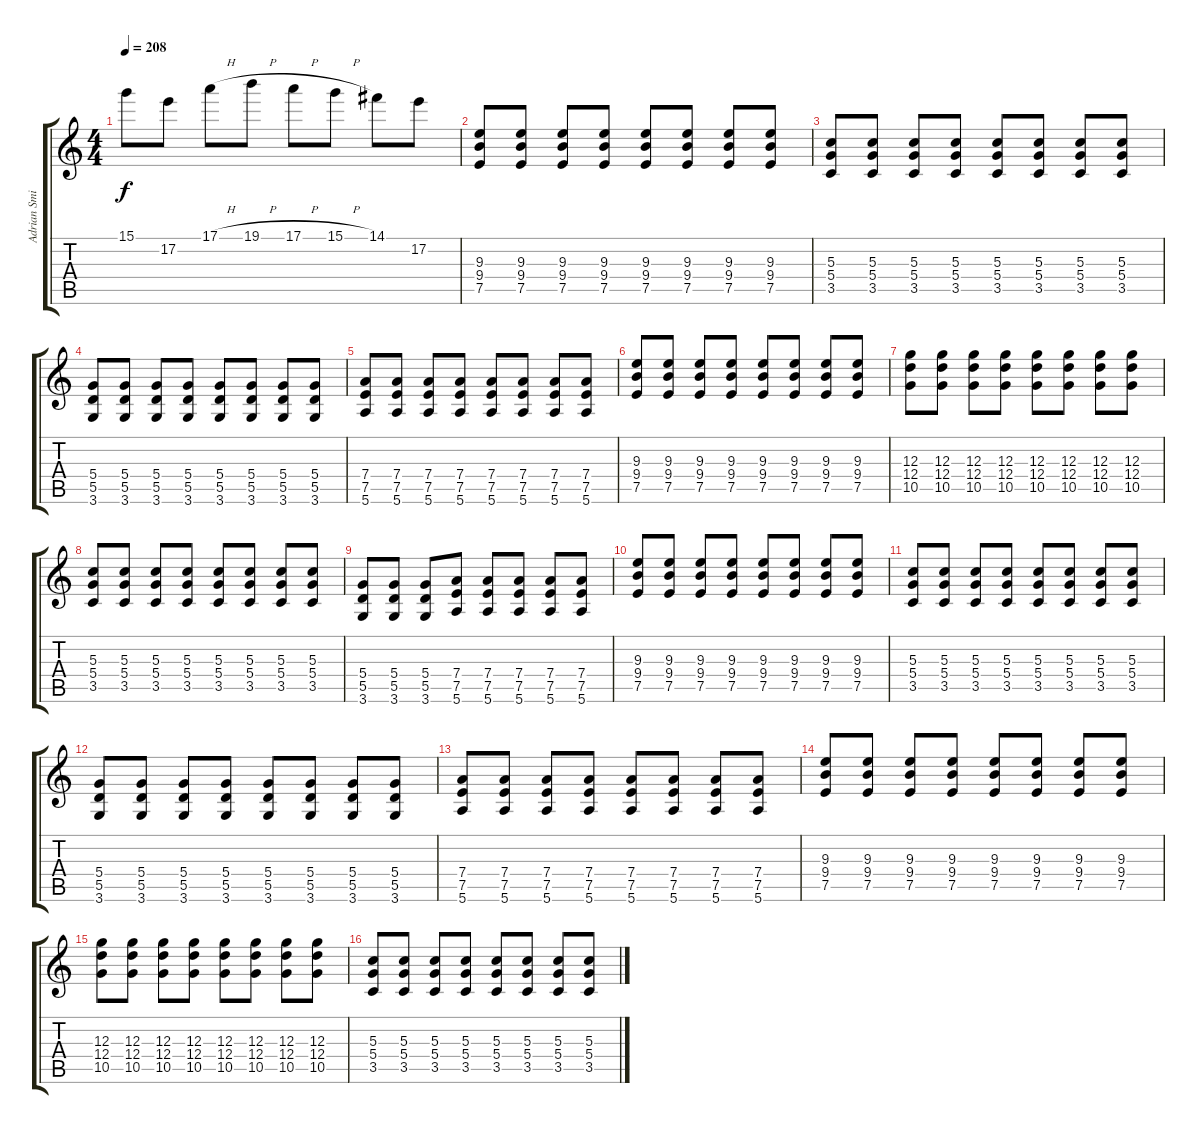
\track ("Adrian Smith" "Adrian Smi") {instrument distortionguitar}
\staff {score tabs}
\tuning (E4 B3 G3 D3 A2 E2) {hide}
\ts (4 4)
\tempo 208
\clef g2
\ks c
15.1.8{dy f} 17.2.8 17.1{h}.8 19.1{h}.8 17.1{h}.8 15.1{h}.8 14.1.8 17.2.8 |
(9.3 9.4 7.5).8 (9.3 9.4 7.5).8 (9.3 9.4 7.5).8 (9.3 9.4 7.5).8 (9.3 9.4 7.5).8 (9.3 9.4 7.5).8 (9.3 9.4 7.5).8 (9.3 9.4 7.5).8 |
(5.3 5.4 3.5).8 (5.3 5.4 3.5).8 (5.3 5.4 3.5).8 (5.3 5.4 3.5).8 (5.3 5.4 3.5).8 (5.3 5.4 3.5).8 (5.3 5.4 3.5).8 (5.3 5.4 3.5).8 |
(5.4 5.5 3.6).8 (5.4 5.5 3.6).8 (5.4 5.5 3.6).8 (5.4 5.5 3.6).8 (5.4 5.5 3.6).8 (5.4 5.5 3.6).8 (5.4 5.5 3.6).8 (5.4 5.5 3.6).8 |
(7.4 7.5 5.6).8 (7.4 7.5 5.6).8 (7.4 7.5 5.6).8 (7.4 7.5 5.6).8 (7.4 7.5 5.6).8 (7.4 7.5 5.6).8 (7.4 7.5 5.6).8 (7.4 7.5 5.6).8 |
(9.3 9.4 7.5).8 (9.3 9.4 7.5).8 (9.3 9.4 7.5).8 (9.3 9.4 7.5).8 (9.3 9.4 7.5).8 (9.3 9.4 7.5).8 (9.3 9.4 7.5).8 (9.3 9.4 7.5).8 |
(12.3 12.4 10.5).8 (12.3 12.4 10.5).8 (12.3 12.4 10.5).8 (12.3 12.4 10.5).8 (12.3 12.4 10.5).8 (12.3 12.4 10.5).8 (12.3 12.4 10.5).8 (12.3 12.4 10.5).8 |
(5.3 5.4 3.5).8 (5.3 5.4 3.5).8 (5.3 5.4 3.5).8 (5.3 5.4 3.5).8 (5.3 5.4 3.5).8 (5.3 5.4 3.5).8 (5.3 5.4 3.5).8 (5.3 5.4 3.5).8 |
(5.4 5.5 3.6).8 (5.4 5.5 3.6).8 (5.4 5.5 3.6).8 (7.4 7.5 5.6).8 (7.4 7.5 5.6).8 (7.4 7.5 5.6).8 (7.4 7.5 5.6).8 (7.4 7.5 5.6).8 |
(9.3 9.4 7.5).8 (9.3 9.4 7.5).8 (9.3 9.4 7.5).8 (9.3 9.4 7.5).8 (9.3 9.4 7.5).8 (9.3 9.4 7.5).8 (9.3 9.4 7.5).8 (9.3 9.4 7.5).8 |
(5.3 5.4 3.5).8 (5.3 5.4 3.5).8 (5.3 5.4 3.5).8 (5.3 5.4 3.5).8 (5.3 5.4 3.5).8 (5.3 5.4 3.5).8 (5.3 5.4 3.5).8 (5.3 5.4 3.5).8 |
(5.4 5.5 3.6).8 (5.4 5.5 3.6).8 (5.4 5.5 3.6).8 (5.4 5.5 3.6).8 (5.4 5.5 3.6).8 (5.4 5.5 3.6).8 (5.4 5.5 3.6).8 (5.4 5.5 3.6).8 |
(7.4 7.5 5.6).8 (7.4 7.5 5.6).8 (7.4 7.5 5.6).8 (7.4 7.5 5.6).8 (7.4 7.5 5.6).8 (7.4 7.5 5.6).8 (7.4 7.5 5.6).8 (7.4 7.5 5.6).8 |
(9.3 9.4 7.5).8 (9.3 9.4 7.5).8 (9.3 9.4 7.5).8 (9.3 9.4 7.5).8 (9.3 9.4 7.5).8 (9.3 9.4 7.5).8 (9.3 9.4 7.5).8 (9.3 9.4 7.5).8 |
(12.3 12.4 10.5).8 (12.3 12.4 10.5).8 (12.3 12.4 10.5).8 (12.3 12.4 10.5).8 (12.3 12.4 10.5).8 (12.3 12.4 10.5).8 (12.3 12.4 10.5).8 (12.3 12.4 10.5).8 |
(5.3 5.4 3.5).8 (5.3 5.4 3.5).8 (5.3 5.4 3.5).8 (5.3 5.4 3.5).8 (5.3 5.4 3.5).8 (5.3 5.4 3.5).8 (5.3 5.4 3.5).8 (5.3 5.4 3.5).8
